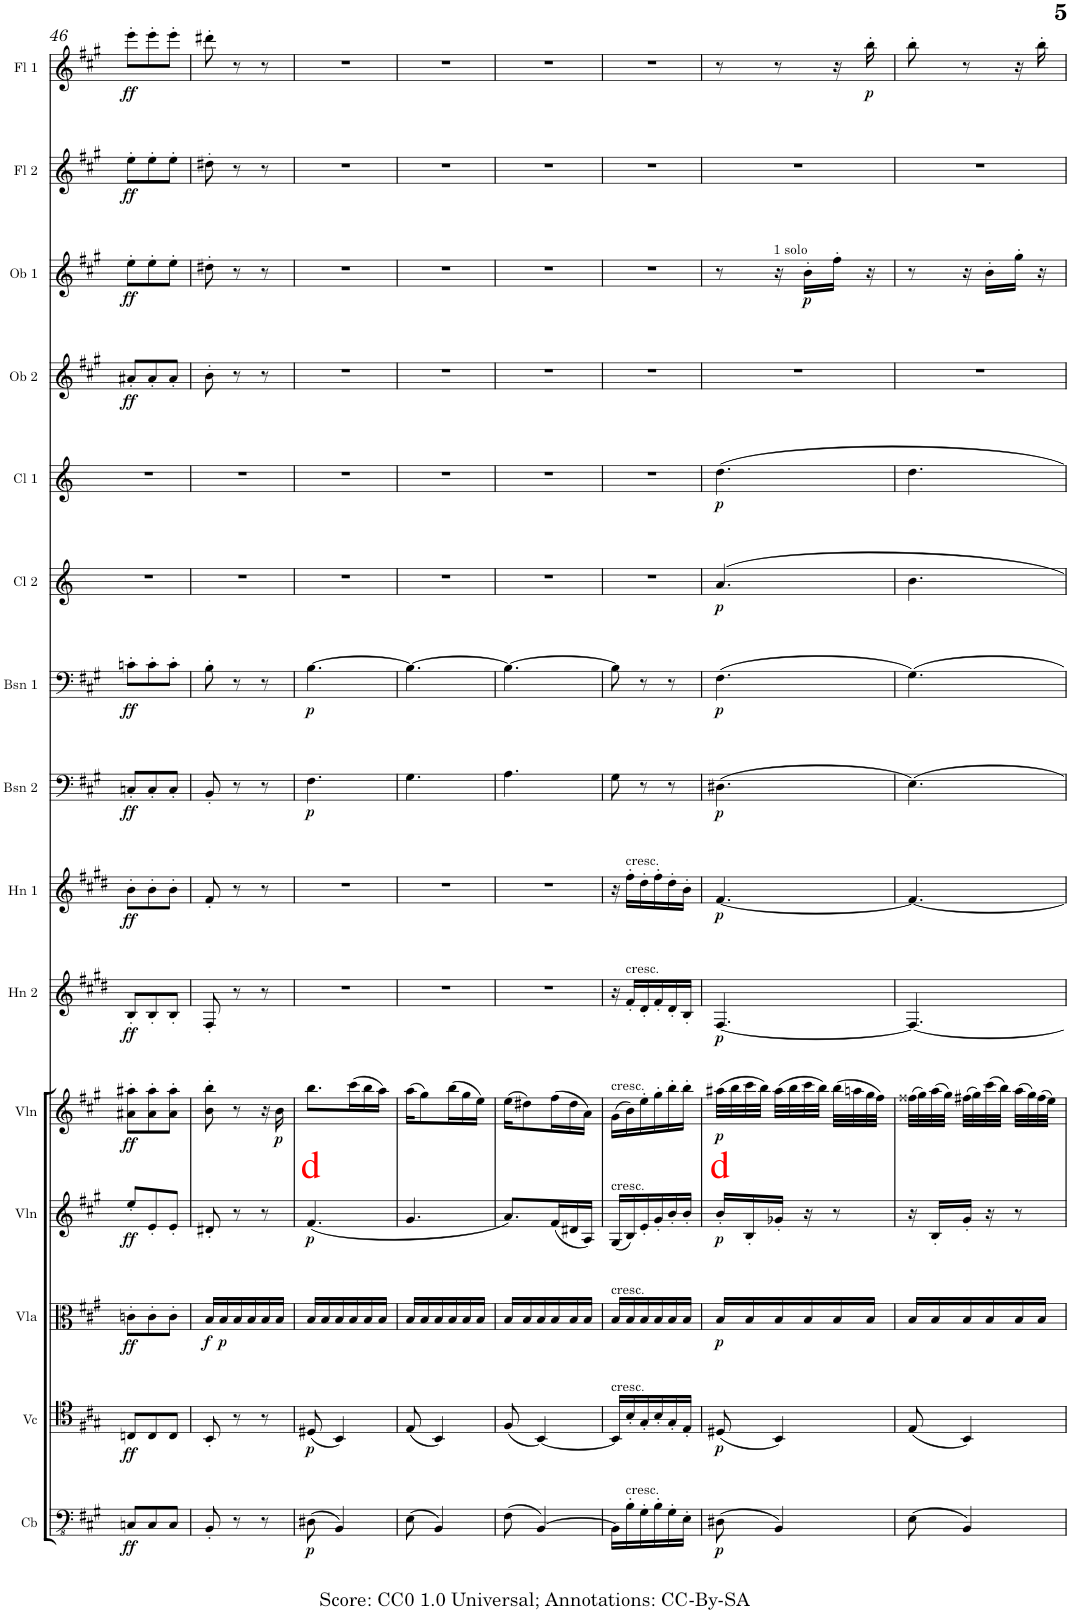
**kern	**dynam	**kern	**dynam	**kern	**dynam	**kern	**dynam	**kern	**text	**dynam	**kern	**dynam	**kern	**dynam	**kern	**dynam	**kern	**dynam	**kern	**dynam	**kern	**dynam	**kern	**dynam	**kern	**dynam	**kern	**dynam	**kern	**dynam
*part15	*part15	*part14	*part14	*part13	*part13	*part12	*part12	*part11	*part11	*part11	*part10	*part10	*part9	*part9	*part8	*part8	*part7	*part7	*part6	*part6	*part5	*part5	*part4	*part4	*part3	*part3	*part2	*part2	*part1	*part1
*staff15	*staff15	*staff14	*staff14	*staff13	*staff13	*staff12	*staff12	*staff11	*staff11	*staff11	*staff10	*staff10	*staff9	*staff9	*staff8	*staff8	*staff7	*staff7	*staff6	*staff6	*staff5	*staff5	*staff4	*staff4	*staff3	*staff3	*staff2	*staff2	*staff1	*staff1
*I"Contrabass	*	*I"Violoncello	*	*I"Viola	*	*I"Violin	*	*I"Violin	*	*	*I"F Horn 2 (orig. E and A)	*	*I"F Horn 1 (orig. E and A)	*	*I"Bassoon 2	*	*I"Bassoon 1	*	*I"A Clarinet 2	*	*I"A Clarinet 1	*	*I"Oboe 2	*	*I"Oboe 1	*	*I"Flute 2	*	*I"Flute 1	*
*I'Cb	*	*I'Vc	*	*I'Vla	*	*I'Vln	*	*I'Vln	*	*	*I'Hn 2	*	*I'Hn 1	*	*I'Bsn 2	*	*I'Bsn 1	*	*I'Cl 2	*	*I'Cl 1	*	*I'Ob 2	*	*I'Ob 1	*	*I'Fl 2	*	*I'Fl 1	*
!!LO:PB:g=z
*clefFv4	*	*clefC4	*	*clefC3	*	*clefG2	*	*clefG2	*	*	*clefG2	*	*clefG2	*	*clefF4	*	*clefF4	*	*clefG2	*	*clefG2	*	*clefG2	*	*clefG2	*	*clefG2	*	*clefG2	*
*	*	*	*	*	*	*	*	*	*	*	*Trd4c7	*	*Trd4c7	*	*	*	*	*	*Trd2c3	*	*Trd2c3	*	*	*	*	*	*	*	*	*
*k[f#c#g#]	*	*k[f#c#g#]	*	*k[f#c#g#]	*	*k[f#c#g#]	*	*k[f#c#g#]	*	*	*k[f#c#g#d#]	*	*k[f#c#g#d#]	*	*k[f#c#g#]	*	*k[f#c#g#]	*	*k[]	*	*k[]	*	*k[f#c#g#]	*	*k[f#c#g#]	*	*k[f#c#g#]	*	*k[f#c#g#]	*
*M3/8	*	*M3/8	*	*M3/8	*	*M3/8	*	*M3/8	*	*	*M3/8	*	*M3/8	*	*M3/8	*	*M3/8	*	*M3/8	*	*M3/8	*	*M3/8	*	*M3/8	*	*M3/8	*	*M3/8	*
=46	=46	=46	=46	=46	=46	=46	=46	=46	=46	=46	=46	=46	=46	=46	=46	=46	=46	=46	=46	=46	=46	=46	=46	=46	=46	=46	=46	=46	=46	=46
!	!LO:DY:b	!	!LO:DY:b	!	!LO:DY:b	!	!LO:DY:b	!	!	!LO:DY:b	!	!LO:DY:b	!	!LO:DY:b	!	!LO:DY:b	!	!LO:DY:b	!	!	!	!	!	!LO:DY:b	!	!LO:DY:b	!	!LO:DY:b	!	!LO:DY:b
8CCn/L	ff	8Cn/L	ff	8cn'\L	ff	8ee'/L	ff	8a#X\' 8aa#X\'L	.	ff	8B'/L	ff	8b'\L	ff	8Cn'/L	ff	8cn'\L	ff	4.r	.	4.r	.	8a#X'/L	ff	8ee'\L	ff	8ee'\L	ff	8eee'\L	ff
8CC/	.	8C/	.	8c'\	.	8e'/	.	8a#\' 8aa#\'	.	.	8B'/	.	8b'\	.	8C'/	.	8c'\	.	.	.	.	.	8a#'/	.	8ee'\	.	8ee'\	.	8eee'\	.
8CC/J	.	8C/J	.	8c'\J	.	8e'/J	.	8a#\' 8aa#\'J	.	.	8B'/J	.	8b'\J	.	8C'/J	.	8c'\J	.	.	.	.	.	8a#'/J	.	8ee'\J	.	8ee'\J	.	8eee'\J	.
=47	=47	=47	=47	=47	=47	=47	=47	=47	=47	=47	=47	=47	=47	=47	=47	=47	=47	=47	=47	=47	=47	=47	=47	=47	=47	=47	=47	=47	=47	=47
!	!	!	!	!	!LO:DY:b	!	!	!	!	!	!	!	!	!	!	!	!	!	!	!	!	!	!	!	!	!	!	!	!	!
8BBB'/	.	8BB'/	.	16B/LL	f	8d#X'/	.	8b\' 8bb\'	.	.	8F#'/	.	8f#'/	.	8BB'/	.	8B'\	.	4.r	.	4.r	.	8b'\	.	8dd#X'\	.	8dd#X'\	.	8ddd#X'\	.
!	!	!	!	!	!LO:DY:b	!	!	!	!	!	!	!	!	!	!	!	!	!	!	!	!	!	!	!	!	!	!	!	!	!
.	.	.	.	16B/	p	.	.	.	.	.	.	.	.	.	.	.	.	.	.	.	.	.	.	.	.	.	.	.	.	.
8r	.	8r	.	16B/	.	8r	.	8r	.	.	8r	.	8r	.	8r	.	8r	.	.	.	.	.	8r	.	8r	.	8r	.	8r	.
.	.	.	.	16B/	.	.	.	.	.	.	.	.	.	.	.	.	.	.	.	.	.	.	.	.	.	.	.	.	.	.
8r	.	8r	.	16B/	.	8r	.	16r	.	.	8r	.	8r	.	8r	.	8r	.	.	.	.	.	8r	.	8r	.	8r	.	8r	.
!	!	!	!	!	!	!	!	!	!	!LO:DY:b	!	!	!	!	!	!	!	!	!	!	!	!	!	!	!	!	!	!	!	!
.	.	.	.	16B/JJ	.	.	.	16b\	.	p	.	.	.	.	.	.	.	.	.	.	.	.	.	.	.	.	.	.	.	.
=48	=48	=48	=48	=48	=48	=48	=48	=48	=48	=48	=48	=48	=48	=48	=48	=48	=48	=48	=48	=48	=48	=48	=48	=48	=48	=48	=48	=48	=48	=48
!	!LO:DY:b	!	!LO:DY:b	!	!	!	!LO:DY:b	!	!LO:LY:b:color=#FF0000	!	!	!	!	!	!	!LO:DY:b	!	!LO:DY:b	!	!	!	!	!	!	!	!	!	!	!	!
(8DD#X\	p	(8D#X/	p	16B/LL	.	(4.f#/	p	8.bb\L	d	.	4.r	.	4.r	.	4.F#\	p	[4.B\	p	4.r	.	4.r	.	4.r	.	4.r	.	4.r	.	4.r	.
.	.	.	.	16B/	.	.	.	.	.	.	.	.	.	.	.	.	.	.	.	.	.	.	.	.	.	.	.	.	.	.
4BBB/)	.	4BB/)	.	16B/	.	.	.	.	.	.	.	.	.	.	.	.	.	.	.	.	.	.	.	.	.	.	.	.	.	.
.	.	.	.	16B/	.	.	.	(16ccc#\L	.	.	.	.	.	.	.	.	.	.	.	.	.	.	.	.	.	.	.	.	.	.
.	.	.	.	16B/	.	.	.	16bb\	.	.	.	.	.	.	.	.	.	.	.	.	.	.	.	.	.	.	.	.	.	.
.	.	.	.	16B/JJ	.	.	.	16aa\JJ)	.	.	.	.	.	.	.	.	.	.	.	.	.	.	.	.	.	.	.	.	.	.
=49	=49	=49	=49	=49	=49	=49	=49	=49	=49	=49	=49	=49	=49	=49	=49	=49	=49	=49	=49	=49	=49	=49	=49	=49	=49	=49	=49	=49	=49	=49
(8EE\	.	(8E/	.	16B/LL	.	4.g#/	.	(16aa\KL	.	.	4.r	.	4.r	.	4.G#\	.	4.B\_	.	4.r	.	4.r	.	4.r	.	4.r	.	4.r	.	4.r	.
.	.	.	.	16B/	.	.	.	8gg#\)	.	.	.	.	.	.	.	.	.	.	.	.	.	.	.	.	.	.	.	.	.	.
4BBB/)	.	4BB/)	.	16B/	.	.	.	.	.	.	.	.	.	.	.	.	.	.	.	.	.	.	.	.	.	.	.	.	.	.
.	.	.	.	16B/	.	.	.	(16bb\L	.	.	.	.	.	.	.	.	.	.	.	.	.	.	.	.	.	.	.	.	.	.
.	.	.	.	16B/	.	.	.	16gg#\	.	.	.	.	.	.	.	.	.	.	.	.	.	.	.	.	.	.	.	.	.	.
.	.	.	.	16B/JJ	.	.	.	16ee\JJ)	.	.	.	.	.	.	.	.	.	.	.	.	.	.	.	.	.	.	.	.	.	.
=50	=50	=50	=50	=50	=50	=50	=50	=50	=50	=50	=50	=50	=50	=50	=50	=50	=50	=50	=50	=50	=50	=50	=50	=50	=50	=50	=50	=50	=50	=50
(8FF#\	.	(8F#/	.	16B/LL	.	8.a/L)	.	(16ee\KL	.	.	4.r	.	4.r	.	4.A\	.	4.B\_	.	4.r	.	4.r	.	4.r	.	4.r	.	4.r	.	4.r	.
.	.	.	.	16B/	.	.	.	8dd#X\)	.	.	.	.	.	.	.	.	.	.	.	.	.	.	.	.	.	.	.	.	.	.
[4BBB/)	.	[4BB/)	.	16B/	.	.	.	.	.	.	.	.	.	.	.	.	.	.	.	.	.	.	.	.	.	.	.	.	.	.
.	.	.	.	16B/	.	(16f#/L	.	(16ff#\L	.	.	.	.	.	.	.	.	.	.	.	.	.	.	.	.	.	.	.	.	.	.
.	.	.	.	16B/	.	16d#X/	.	16dd#\	.	.	.	.	.	.	.	.	.	.	.	.	.	.	.	.	.	.	.	.	.	.
.	.	.	.	16B/JJ	.	16A/JJ)	.	16a\JJ)	.	.	.	.	.	.	.	.	.	.	.	.	.	.	.	.	.	.	.	.	.	.
=51	=51	=51	=51	=51	=51	=51	=51	=51	=51	=51	=51	=51	=51	=51	=51	=51	=51	=51	=51	=51	=51	=51	=51	=51	=51	=51	=51	=51	=51	=51
!	!	!	!	!	!	!	!	!LO:TX:a:t=cresc.	!	!	!	!	!	!	!	!	!	!	!	!	!	!	!	!	!	!	!	!	!	!
!	!	!	!	!	!	!LO:TX:a:t=cresc.	!	!	!	!	!	!	!	!	!	!	!	!	!	!	!	!	!	!	!	!	!	!	!	!
!	!	!	!	!LO:TX:a:t=cresc.	!	!	!	!	!	!	!	!	!	!	!	!	!	!	!	!	!	!	!	!	!	!	!	!	!	!
!	!	!LO:TX:a:t=cresc.	!	!	!	!	!	!	!	!	!	!	!	!	!	!	!	!	!	!	!	!	!	!	!	!	!	!	!	!
16BBB\LL]	.	16BB/LL]	.	16B/LL	.	(16G#/LL	.	(16g#\LL	.	.	16r	.	16r	.	8G#\	.	8B\]	.	4.r	.	4.r	.	4.r	.	4.r	.	4.r	.	4.r	.
!	!	!	!	!	!	!	!	!	!	!	!	!	!LO:TX:a:t=cresc.	!	!	!	!	!	!	!	!	!	!	!	!	!	!	!	!	!
!	!	!	!	!	!	!	!	!	!	!	!LO:TX:a:t=cresc.	!	!	!	!	!	!	!	!	!	!	!	!	!	!	!	!	!	!	!
!LO:TX:a:t=cresc.	!	!	!	!	!	!	!	!	!	!	!	!	!	!	!	!	!	!	!	!	!	!	!	!	!	!	!	!	!	!
16BB'\	.	16B'/	.	16B/	.	16B/)	.	16b\)	.	.	16f#'/LL	.	16ff#'\LL	.	.	.	.	.	.	.	.	.	.	.	.	.	.	.	.	.
16GG#'\	.	16G#'/	.	16B/	.	16e'/	.	16ee'\	.	.	16d#'/	.	16dd#'\	.	8r	.	8r	.	.	.	.	.	.	.	.	.	.	.	.	.
16BB'\	.	16B'/	.	16B/	.	16g#'/	.	16gg#'\	.	.	16f#'/	.	16ff#'\	.	.	.	.	.	.	.	.	.	.	.	.	.	.	.	.	.
16GG#'\	.	16G#'/	.	16B/	.	16b'/	.	16bb'\	.	.	16d#'/	.	16dd#'\	.	8r	.	8r	.	.	.	.	.	.	.	.	.	.	.	.	.
16EE'\JJ	.	16E'/JJ	.	16B/JJ	.	16b'/JJ	.	16bb'\JJ	.	.	16B'/JJ	.	16b'\JJ	.	.	.	.	.	.	.	.	.	.	.	.	.	.	.	.	.
=52	=52	=52	=52	=52	=52	=52	=52	=52	=52	=52	=52	=52	=52	=52	=52	=52	=52	=52	=52	=52	=52	=52	=52	=52	=52	=52	=52	=52	=52	=52
!	!LO:DY:b	!	!LO:DY:b	!	!LO:DY:b	!	!LO:DY:b	!	!LO:LY:b:color=#FF0000	!LO:DY:b	!	!LO:DY:b	!	!LO:DY:b	!	!LO:DY:b	!	!LO:DY:b	!	!LO:DY:b	!	!LO:DY:b	!	!	!	!	!	!	!	!
(8DD#X\	p	(8D#X/	p	16B/LL	p	16b'/LL	p	(32aa#X\LLL	d	p	[4.F#/	p	[4.f#/	p	(4.D#X\	p	(4.F#\	p	4.a/	p	4.dd\	p	4.r	.	8r	.	4.r	.	8r	.
.	.	.	.	.	.	.	.	32bb\	.	.	.	.	.	.	.	.	.	.	.	.	.	.	.	.	.	.	.	.	.	.
.	.	.	.	16B/	.	16B'/	.	32ccc#\	.	.	.	.	.	.	.	.	.	.	.	.	.	.	.	.	.	.	.	.	.	.
.	.	.	.	.	.	.	.	32bb\JJJ)	.	.	.	.	.	.	.	.	.	.	.	.	.	.	.	.	.	.	.	.	.	.
!	!	!	!	!	!	!	!	!	!	!	!	!	!	!	!	!	!	!	!	!	!	!	!	!	!LO:TX:a:t=1 solo	!	!	!	!	!
4BBB/)	.	4BB/)	.	16B/	.	16g-X'/JJ	.	(32aa#\LLL	.	.	.	.	.	.	.	.	.	.	.	.	.	.	.	.	16r	.	.	.	8r	.
.	.	.	.	.	.	.	.	32bb\	.	.	.	.	.	.	.	.	.	.	.	.	.	.	.	.	.	.	.	.	.	.
!	!	!	!	!	!	!	!	!	!	!	!	!	!	!	!	!	!	!	!	!	!	!	!	!	!	!LO:DY:b	!	!	!	!
.	.	.	.	16B/	.	16r	.	32ccc#\	.	.	.	.	.	.	.	.	.	.	.	.	.	.	.	.	16b'\LL	p	.	.	.	.
.	.	.	.	.	.	.	.	32bb\JJJ)	.	.	.	.	.	.	.	.	.	.	.	.	.	.	.	.	.	.	.	.	.	.
.	.	.	.	16B/	.	8r	.	(32bb\LLL	.	.	.	.	.	.	.	.	.	.	.	.	.	.	.	.	16ff#'\JJ	.	.	.	16r	.
.	.	.	.	.	.	.	.	32aan\	.	.	.	.	.	.	.	.	.	.	.	.	.	.	.	.	.	.	.	.	.	.
!	!	!	!	!	!	!	!	!	!	!	!	!	!	!	!	!	!	!	!	!	!	!	!	!	!	!	!	!	!	!LO:DY:b
.	.	.	.	16B/JJ	.	.	.	32gg#\	.	.	.	.	.	.	.	.	.	.	.	.	.	.	.	.	16r	.	.	.	16bb'\	p
.	.	.	.	.	.	.	.	32ff#\JJJ)	.	.	.	.	.	.	.	.	.	.	.	.	.	.	.	.	.	.	.	.	.	.
=53	=53	=53	=53	=53	=53	=53	=53	=53	=53	=53	=53	=53	=53	=53	=53	=53	=53	=53	=53	=53	=53	=53	=53	=53	=53	=53	=53	=53	=53	=53
(8EE\	.	(8E/	.	16B/LL	.	16r	.	(32ff##X\LLL	.	.	4.F#/_	.	4.f#/_	.	4.E\)	.	4.G#\)	.	4.b\	.	4.dd\	.	4.r	.	8r	.	4.r	.	8bb'\	.
.	.	.	.	.	.	.	.	32gg#\)	.	.	.	.	.	.	.	.	.	.	.	.	.	.	.	.	.	.	.	.	.	.
.	.	.	.	16B/	.	16B'/LL	.	(32aa\	.	.	.	.	.	.	.	.	.	.	.	.	.	.	.	.	.	.	.	.	.	.
.	.	.	.	.	.	.	.	32gg#\JJJ)	.	.	.	.	.	.	.	.	.	.	.	.	.	.	.	.	.	.	.	.	.	.
4BBB/)	.	4BB/)	.	16B/	.	16g#'/JJ	.	(32ff#X\LLL	.	.	.	.	.	.	.	.	.	.	.	.	.	.	.	.	16r	.	.	.	8r	.
.	.	.	.	.	.	.	.	32gg#\)	.	.	.	.	.	.	.	.	.	.	.	.	.	.	.	.	.	.	.	.	.	.
.	.	.	.	16B/	.	16r	.	(32ccc#\	.	.	.	.	.	.	.	.	.	.	.	.	.	.	.	.	16b'\LL	.	.	.	.	.
.	.	.	.	.	.	.	.	32bb\JJJ)	.	.	.	.	.	.	.	.	.	.	.	.	.	.	.	.	.	.	.	.	.	.
.	.	.	.	16B/	.	8r	.	(32aa\LLL	.	.	.	.	.	.	.	.	.	.	.	.	.	.	.	.	16gg#'\JJ	.	.	.	16r	.
.	.	.	.	.	.	.	.	32gg#\)	.	.	.	.	.	.	.	.	.	.	.	.	.	.	.	.	.	.	.	.	.	.
.	.	.	.	16B/JJ	.	.	.	(32ff#\	.	.	.	.	.	.	.	.	.	.	.	.	.	.	.	.	16r	.	.	.	16bb'\	.
.	.	.	.	.	.	.	.	32ee\JJJ)	.	.	.	.	.	.	.	.	.	.	.	.	.	.	.	.	.	.	.	.	.	.
=	=	=	=	=	=	=	=	=	=	=	=	=	=	=	=	=	=	=	=	=	=	=	=	=	=	=	=	=	=	=
*-	*-	*-	*-	*-	*-	*-	*-	*-	*-	*-	*-	*-	*-	*-	*-	*-	*-	*-	*-	*-	*-	*-	*-	*-	*-	*-	*-	*-	*-	*-
